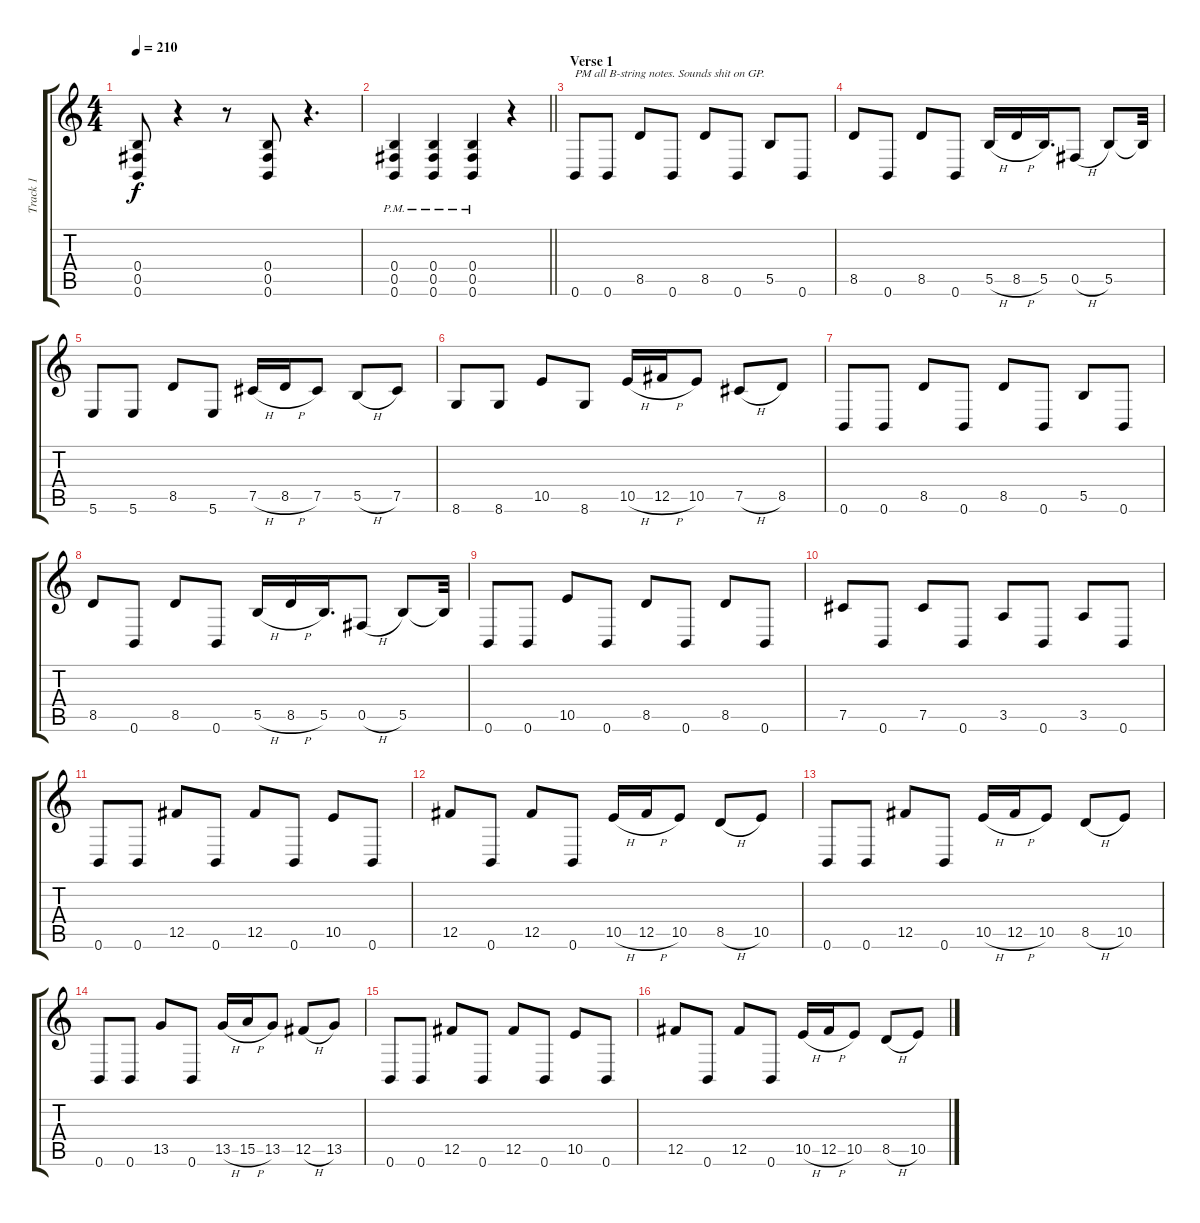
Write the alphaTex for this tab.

\track ("Track 1" "Track 1") {instrument distortionguitar}
\staff {score tabs}
\tuning (Db4 Ab3 E3 B2 Gb2 B1) {hide}
\ts (4 4)
\tempo 210
\clef g2
\ks c
(0.4 0.5 0.6).8{dy f} r.4 r.8 (0.4 0.5 0.6).8 r.4{d} |
\barLineRight lightlight
(0.4{pm} 0.5{pm} 0.6{pm}).4 (0.4{pm} 0.5{pm} 0.6{pm}).4 (0.4{pm} 0.5{pm} 0.6{pm}).4 r.4 |
\section ("" "Verse 1")
0.6.8{txt "PM all B-string notes. Sounds shit on GP."} 0.6.8 8.5.8 0.6.8 8.5.8 0.6.8 5.5.8 0.6.8 |
8.5.8 0.6.8 8.5.8 0.6.8 5.5{h}.16 8.5{h}.16 5.5.16{d} 0.5{h}.8 5.5.8 5.5{t}.32 |
5.6.8 5.6.8 8.5.8 5.6.8 7.5{h}.16 8.5{h}.16 7.5.8 5.5{h}.8 7.5.8 |
8.6.8 8.6.8 10.5.8 8.6.8 10.5{h}.16 12.5{h}.16 10.5.8 7.5{h}.8 8.5.8 |
0.6.8 0.6.8 8.5.8 0.6.8 8.5.8 0.6.8 5.5.8 0.6.8 |
8.5.8 0.6.8 8.5.8 0.6.8 5.5{h}.16 8.5{h}.16 5.5.16{d} 0.5{h}.8 5.5.8 5.5{t}.32 |
0.6.8 0.6.8 10.5.8 0.6.8 8.5.8 0.6.8 8.5.8 0.6.8 |
7.5.8 0.6.8 7.5.8 0.6.8 3.5.8 0.6.8 3.5.8 0.6.8 |
0.6.8 0.6.8 12.5.8 0.6.8 12.5.8 0.6.8 10.5.8 0.6.8 |
12.5.8 0.6.8 12.5.8 0.6.8 10.5{h}.16 12.5{h}.16 10.5.8 8.5{h}.8 10.5.8 |
0.6.8 0.6.8 12.5.8 0.6.8 10.5{h}.16 12.5{h}.16 10.5.8 8.5{h}.8 10.5.8 |
0.6.8 0.6.8 13.5.8 0.6.8 13.5{h}.16 15.5{h}.16 13.5.8 12.5{h}.8 13.5.8 |
0.6.8 0.6.8 12.5.8 0.6.8 12.5.8 0.6.8 10.5.8 0.6.8 |
12.5.8 0.6.8 12.5.8 0.6.8 10.5{h}.16 12.5{h}.16 10.5.8 8.5{h}.8 10.5.8
